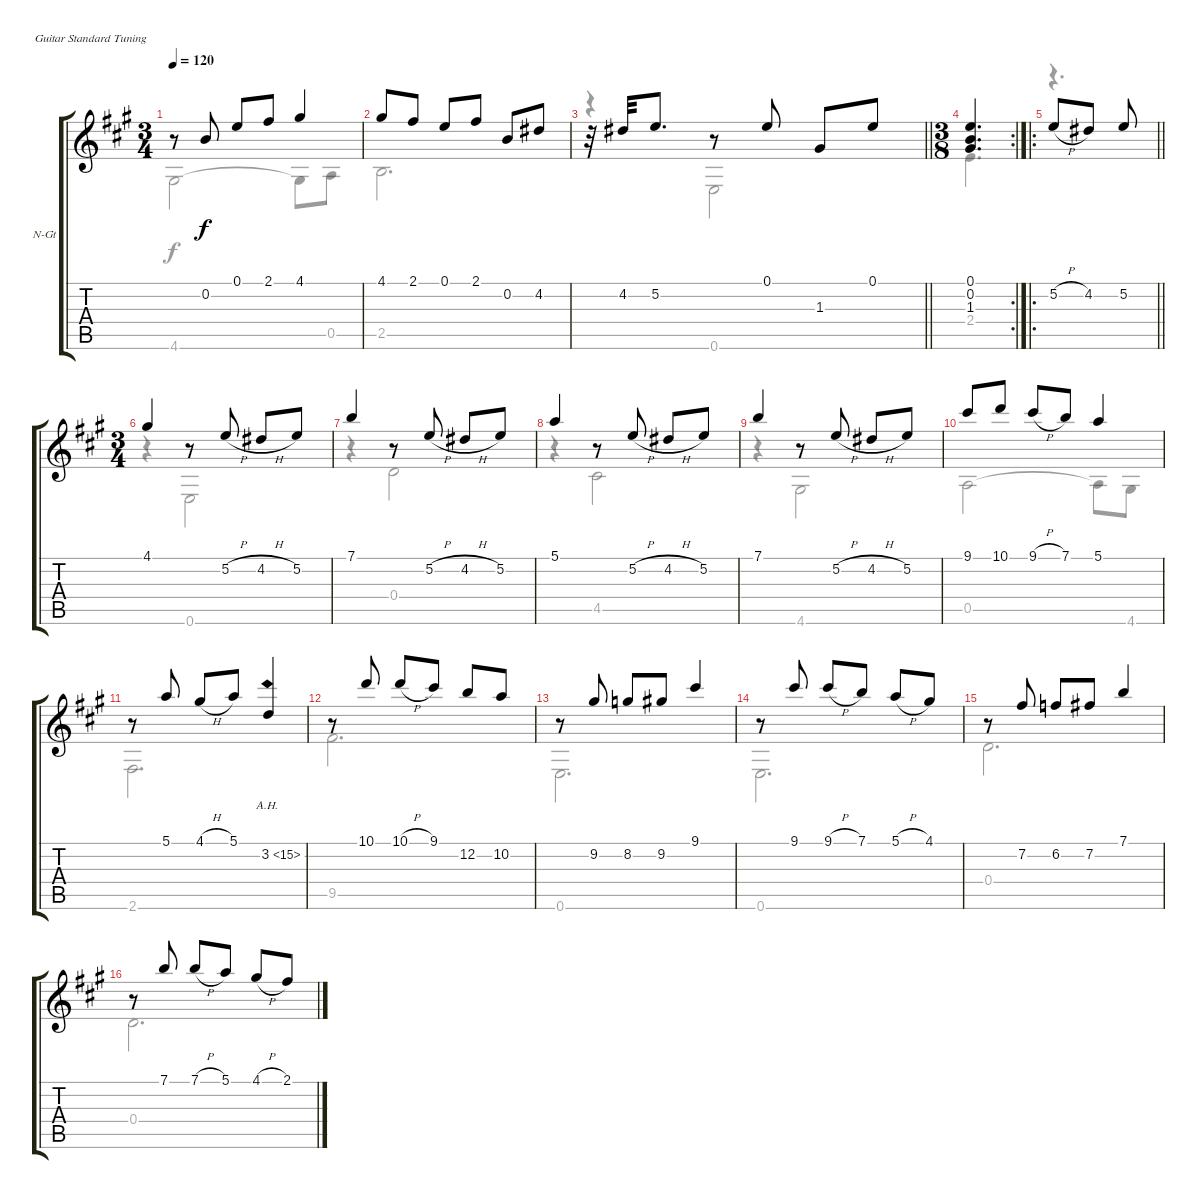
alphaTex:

\bracketExtendMode groupsimilarinstruments
\firstSystemTrackNameOrientation horizontal
\otherSystemsTrackNameOrientation horizontal
\track ("Courante" "N-Gt") {instrument acousticguitarnylon}
\staff {score tabs}
\tuning (E4 B3 G3 D3 A2 E2)
\voice
\ts (3 4)
\tempo 120
\clef g2
\ks a
r.8{dy f} 0.2.8 0.1.8 2.1.8 4.1.4 |
4.1.8 2.1.8 0.1.8 2.1.8 0.2.8 4.2.8 |
\barLineRight lightlight
r.32 4.2.32 5.2.8{d} r.8 0.1.8 1.3.8 0.1.8 |
\rc 2
\ts (3 8)
\beaming (8 2 2 2 2)
(0.1 0.2 1.3).4{d} |
\ro
\barLineRight lightlight
5.2{h}.8 4.2.8 5.2.8 |
\ts (3 4)
\beaming (8 2 2 2 2)
4.1.4 r.8 5.2{h}.8 4.2{h}.8 5.2.8 |
7.1.4 r.8 5.2{h}.8 4.2{h}.8 5.2.8 |
5.1.4 r.8 5.2{h}.8 4.2{h}.8 5.2.8 |
7.1.4 r.8 5.2{h}.8 4.2{h}.8 5.2.8 |
9.1.8 10.1.8 9.1{h}.8 7.1.8 5.1.4 |
r.8 5.1.8 4.1{h}.8 5.1.8 3.2{ah 12}.4 |
r.8 10.1.8 10.1{h}.8 9.1.8 12.2.8 10.2.8 |
r.8 9.2.8 8.2.8 9.2.8 9.1.4 |
r.8 9.1.8 9.1{h}.8 7.1.8 5.1{h}.8 4.1.8 |
r.8 7.2.8 6.2.8 7.2.8 7.1.4 |
r.8 7.1.8 7.1{h}.8 5.1.8 4.1{h}.8 2.1.8
\voice
\clef g2
\ottava regular
\simile none
\ks a
4.6.2{dy f} 4.6{t}.8 0.5.8 |
2.5.2{d} |
\barLineRight lightlight
r.4 0.6.2 |
2.4.4{d} |
\barLineRight lightlight
r.4{d} |
r.4 0.6.2 |
r.4 0.4.2 |
r.4 4.5.2 |
r.4 4.6.2 |
0.5.2 0.5{t}.8 4.6.8 |
2.6.2{d} |
9.5.2{d} |
0.6.2{d} |
0.6.2{d} |
0.4.2{d} |
0.4.2{d}
